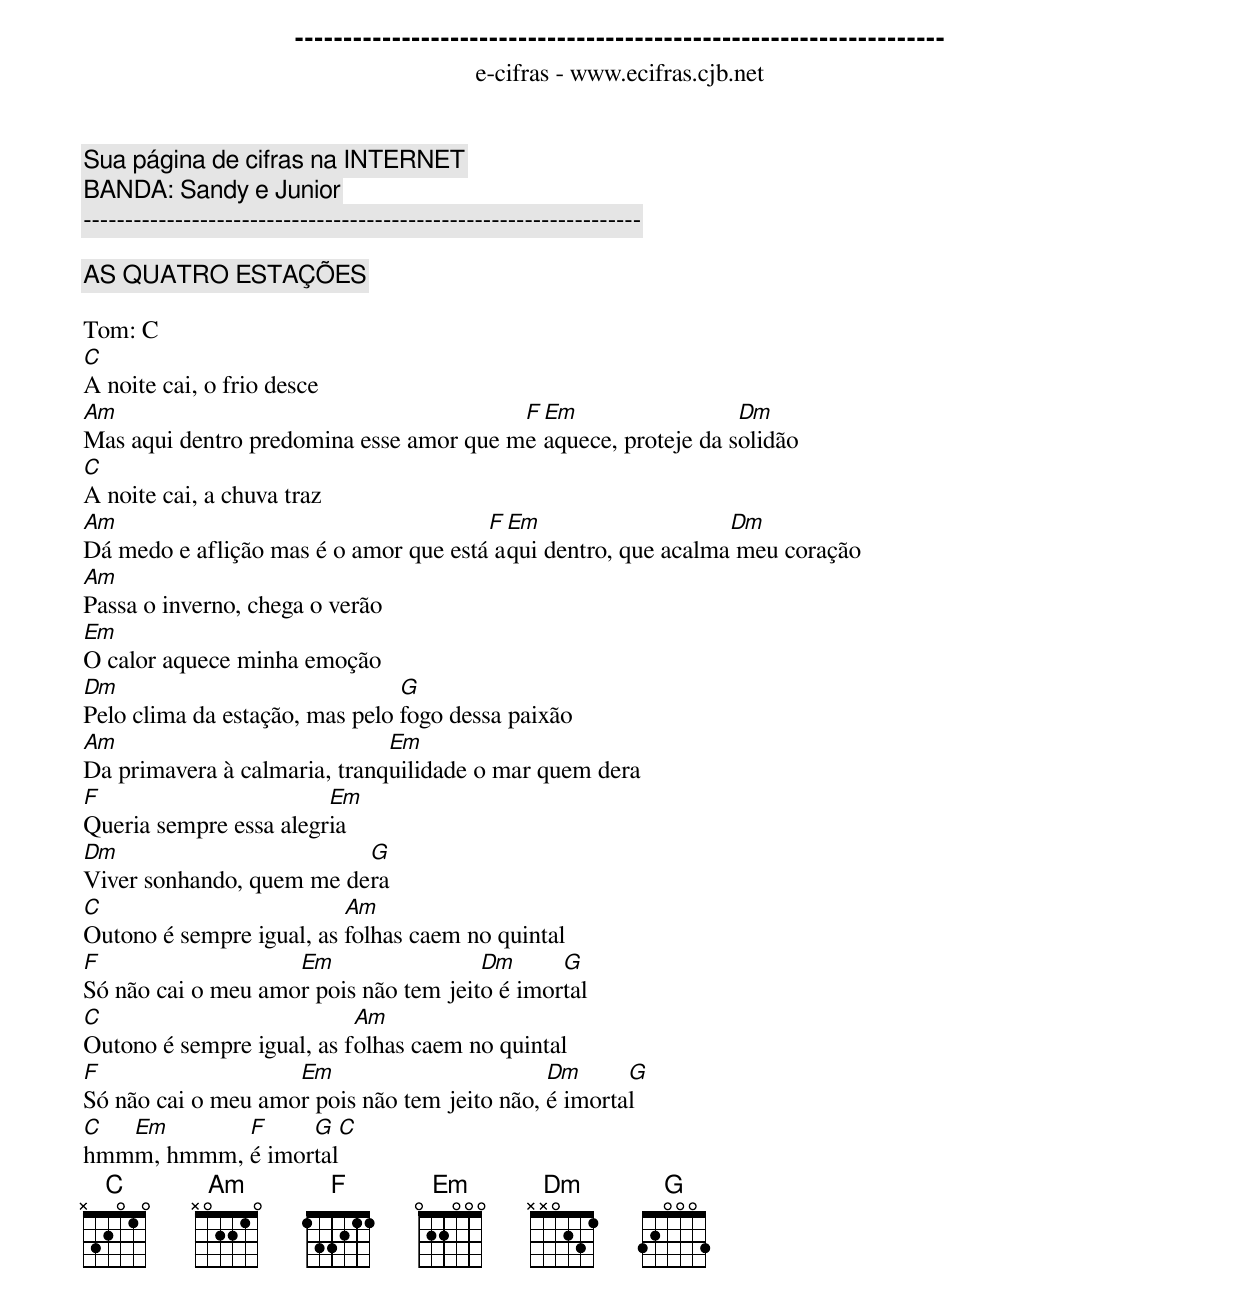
-------------------------------------------------------------------
e-cifras - www.ecifras.cjb.net
Sua página de cifras na INTERNET
BANDA: Sandy e Junior
-------------------------------------------------------------------

AS QUATRO ESTAÇÕES

Tom: C
C
A noite cai, o frio desce
Am				         F Em                  Dm
Mas aqui dentro predomina esse amor que me aquece, proteje da solidão
C
A noite cai, a chuva traz
Am				       F Em                    Dm
Dá medo e aflição mas é o amor que está aqui dentro, que acalma meu coração
Am
Passa o inverno, chega o verão
Em
O calor aquece minha emoção
Dm                              G
Pelo clima da estação, mas pelo fogo dessa paixão
Am	                      Em
Da primavera à calmaria, tranquilidade o mar quem dera
F                       Em
Queria sempre essa alegria
Dm                        G
Viver sonhando, quem me dera
C			  Am
Outono é sempre igual, as folhas caem no quintal
F	            Em                 Dm      G
Só não cai o meu amor pois não tem jeito é imortal
C			   Am
Outono é sempre igual, as folhas caem no quintal
F	            Em                        Dm      G
Só não cai o meu amor pois não tem jeito não, é imortal
C  Em       F     G     C
hmmm, hmmm, é imortal
